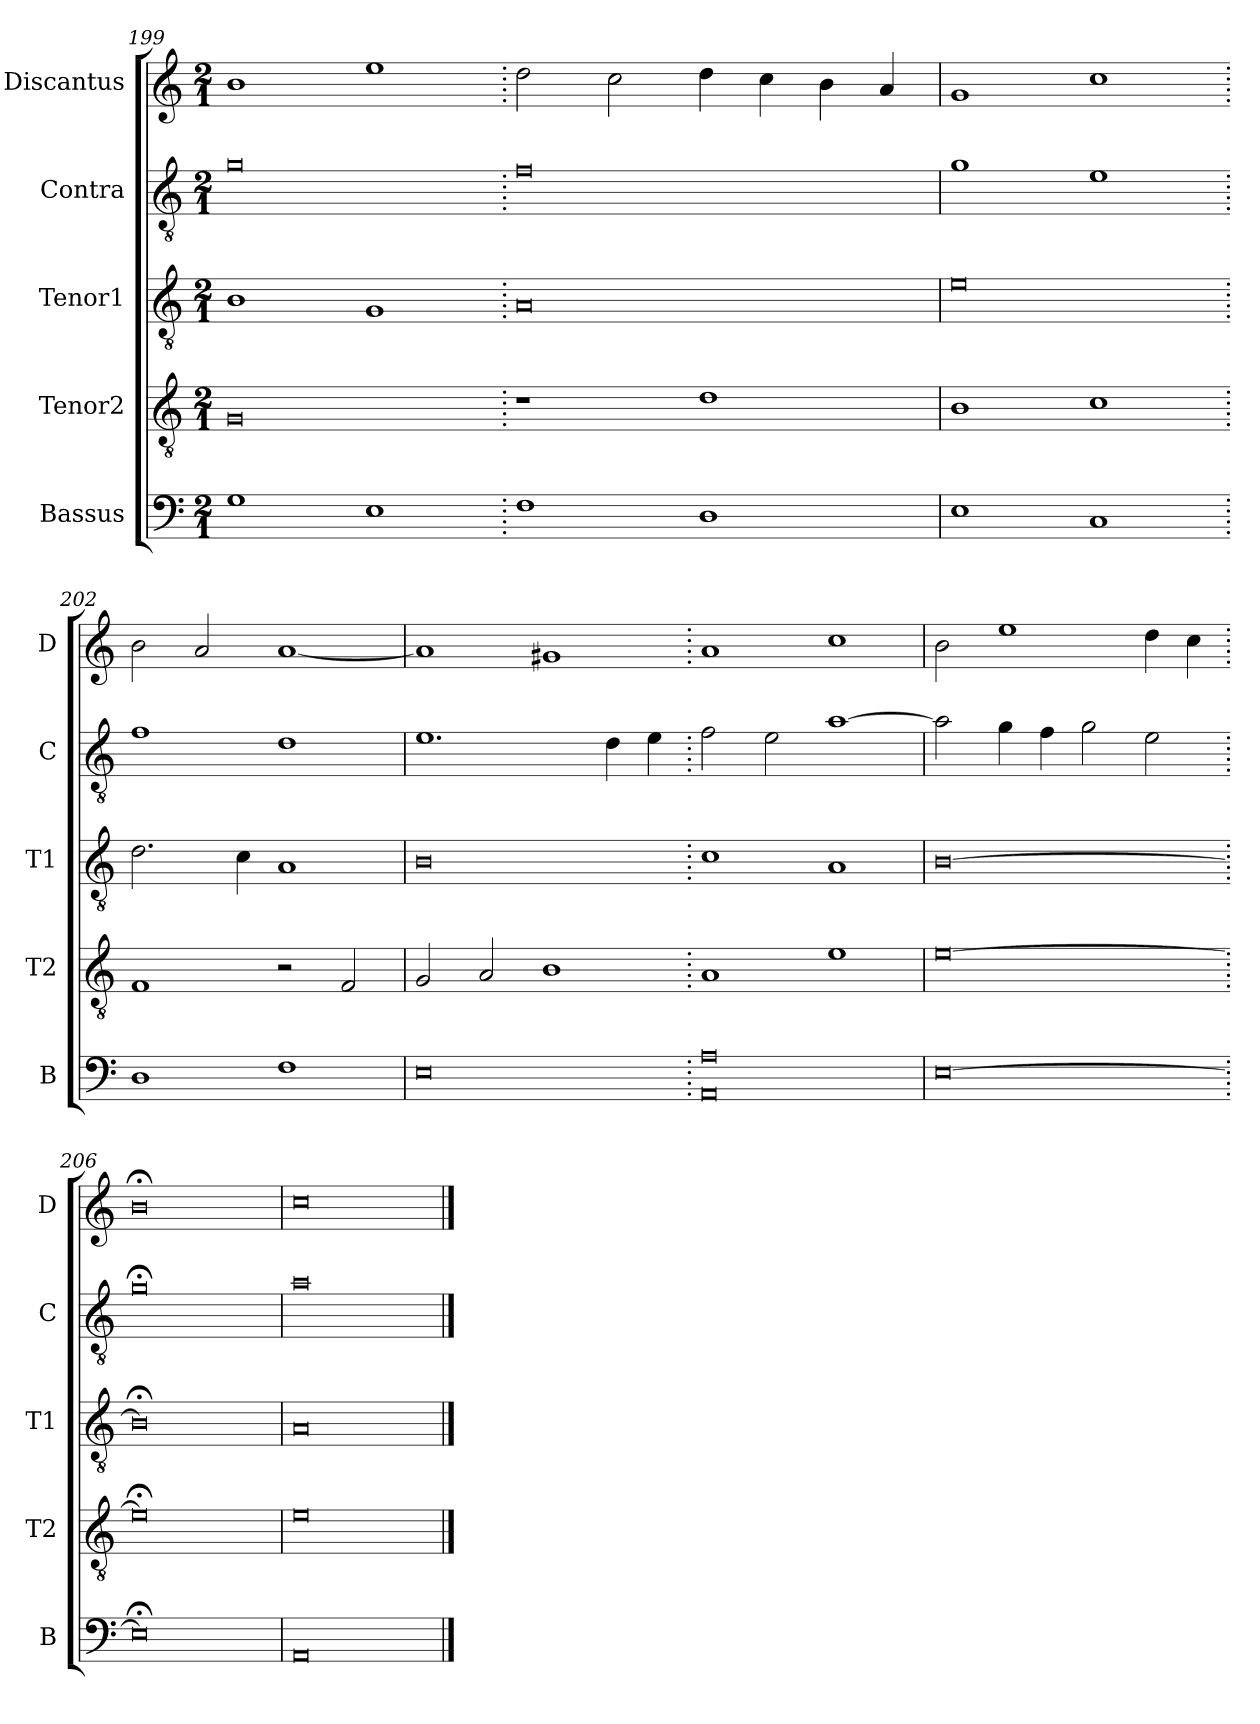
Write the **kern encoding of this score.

**kern	**kern	**kern	**kern	**kern
*part5	*part4	*part3	*part2	*part1
*staff5	*staff4	*staff3	*staff2	*staff1
*I"Bassus	*I"Tenor2	*I"Tenor1	*I"Contra	*I"Discantus
*I'B	*I'T2	*I'T1	*I'C	*I'D
*clefF4	*clefGv2	*clefGv2	*clefGv2	*clefG2
*k[]	*k[]	*k[]	*k[]	*k[]
*M2/1	*M2/1	*M2/1	*M2/1	*M2/1
=199	=199	=199	=199	=199
1G	0G	1B	0g	1b
1E	.	1G	.	1ee
=200.	=200.	=200.	=200.	=200.
1F	1r	0A	0f	2dd\
.	.	.	.	2cc\
1D	1d	.	.	4dd\
.	.	.	.	4cc\
.	.	.	.	4b\
.	.	.	.	4a/
=201	=201	=201	=201	=201
1E	1B	0e	1g	1g
1C	1c	.	1e	1cc
=202.	=202.	=202.	=202.	=202.
1D	1F	2.d\	1f	2b\
.	.	.	.	2a/
.	.	4c\	.	.
1F	2r	1A	1d	[1a
.	2F/	.	.	.
=203	=203	=203	=203	=203
0E	2G/	0B	1.e	1a]
.	2A/	.	.	.
.	1B	.	.	1g#X
.	.	.	4d\	.
.	.	.	4e\	.
=204.	=204.	=204.	=204.	=204.
*^	*	*	*	*
0AA\	0A/	1A	1c	2f\	1a
.	.	.	.	2e\	.
.	.	1e	1A	[1a	1cc
*v	*v	*	*	*	*
=205	=205	=205	=205	=205
[0E	[0e	[0B	2a\]	2b\
.	.	.	4g\	1ee
.	.	.	4f\	.
.	.	.	2g\	.
.	.	.	2e\	4dd\
.	.	.	.	4cc\
=206.	=206.	=206.	=206.	=206.
0E;<]	0e;<]	0B;<]	0g;<	0b;<
=207	=207	=207	=207	=207
0AA	0e	0A	0a	0cc
==	==	==	==	==
*-	*-	*-	*-	*-
